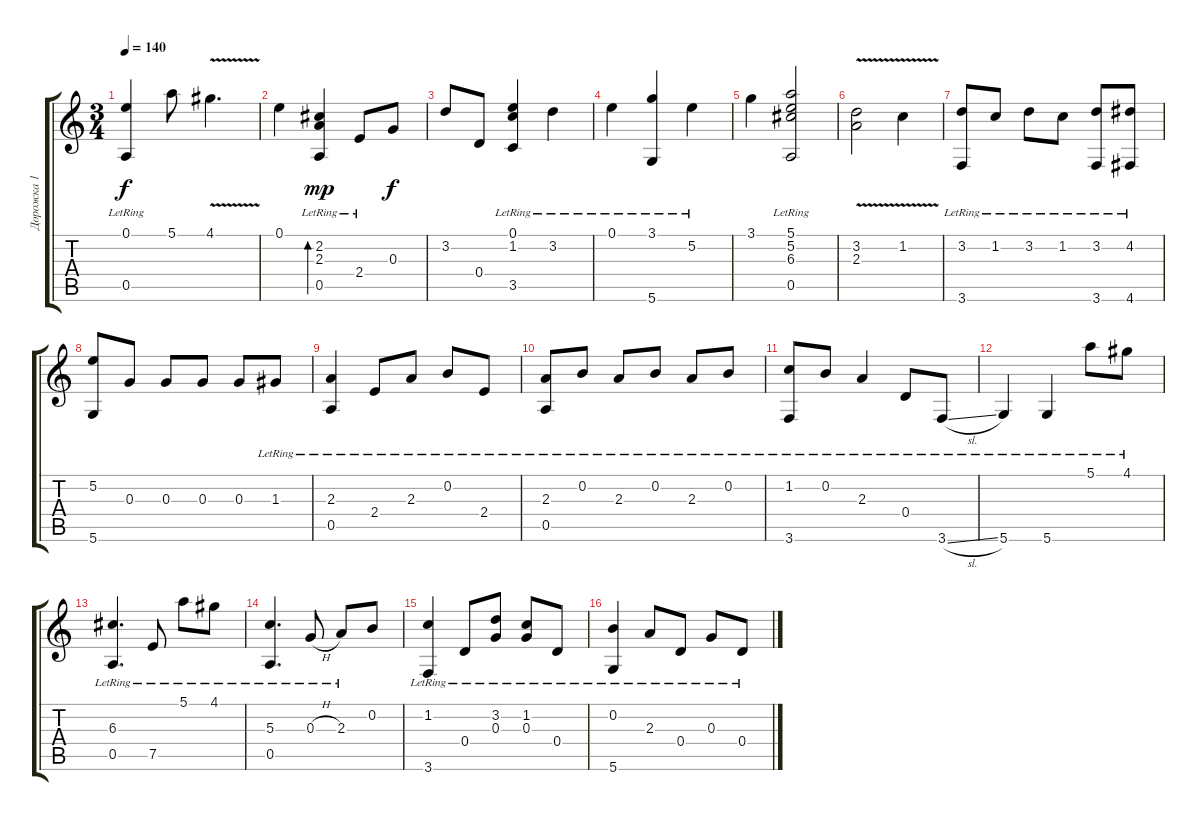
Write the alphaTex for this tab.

\track ("Дорожка 1" "Дорожка 1") {instrument acousticguitarsteel}
\staff {score tabs}
\tuning (E4 B3 G3 D3 A2 D2) {hide}
\ts (3 4)
\tempo 140
\clef g2
\ks c
(0.1{lr} 0.5{lr}).4{dy f} 5.1.8 4.1{v}.4{d} |
0.1.4 (2.2{lr} 2.3{lr} 0.5{lr}).4{bd 120 dy mp} 2.4{lr}.8 0.3.8{dy f} |
3.2.8 0.4.8 (0.1{lr} 1.2{lr} 3.5{lr}).4 3.2{lr}.4 |
0.1{lr}.4 (3.1{lr} 5.6{lr}).4 5.2{lr}.4 |
3.1.4 (5.1{lr} 5.2{lr} 6.3 0.5{lr}).2 |
(3.2{v} 2.3).2 1.2{v}.4 |
(3.2{lr} 3.6{lr}).8 1.2{lr}.8 3.2{lr}.8 1.2{lr}.8 (3.2{lr} 3.6{lr}).8 (4.2{lr} 4.6{lr}).8 |
(5.2 5.6).8 0.3.8 0.3.8 0.3.8 0.3.8 1.3{lr}.8 |
(2.3{lr} 0.5{lr}).4 2.4{lr}.8 2.3{lr}.8 0.2{lr}.8 2.4{lr}.8 |
(2.3{lr} 0.5{lr}).8 0.2{lr}.8 2.3{lr}.8 0.2{lr}.8 2.3{lr}.8 0.2{lr}.8 |
(1.2{lr} 3.6{lr}).8 0.2{lr}.8 2.3{lr}.4 0.4{lr}.8 3.6{sl lr}.8 |
5.6{lr}.4 5.6{lr}.4 5.1{lr}.8 4.1{lr}.8 |
(6.3{lr} 0.5{lr}).4{d} 7.5{lr}.8 5.1{lr}.8 4.1{lr}.8 |
(5.3{lr} 0.5{lr}).4{d} 0.3{h lr}.8 2.3{lr}.8 0.2.8 |
(1.2{lr} 3.6{lr}).4 0.4{lr}.8 (3.2{lr} 0.3{lr}).8 (1.2{lr} 0.3{lr}).8 0.4{lr}.8 |
(0.2{lr} 5.6{lr}).4 2.3{lr}.8 0.4{lr}.8 0.3{lr}.8 0.4{lr}.8
